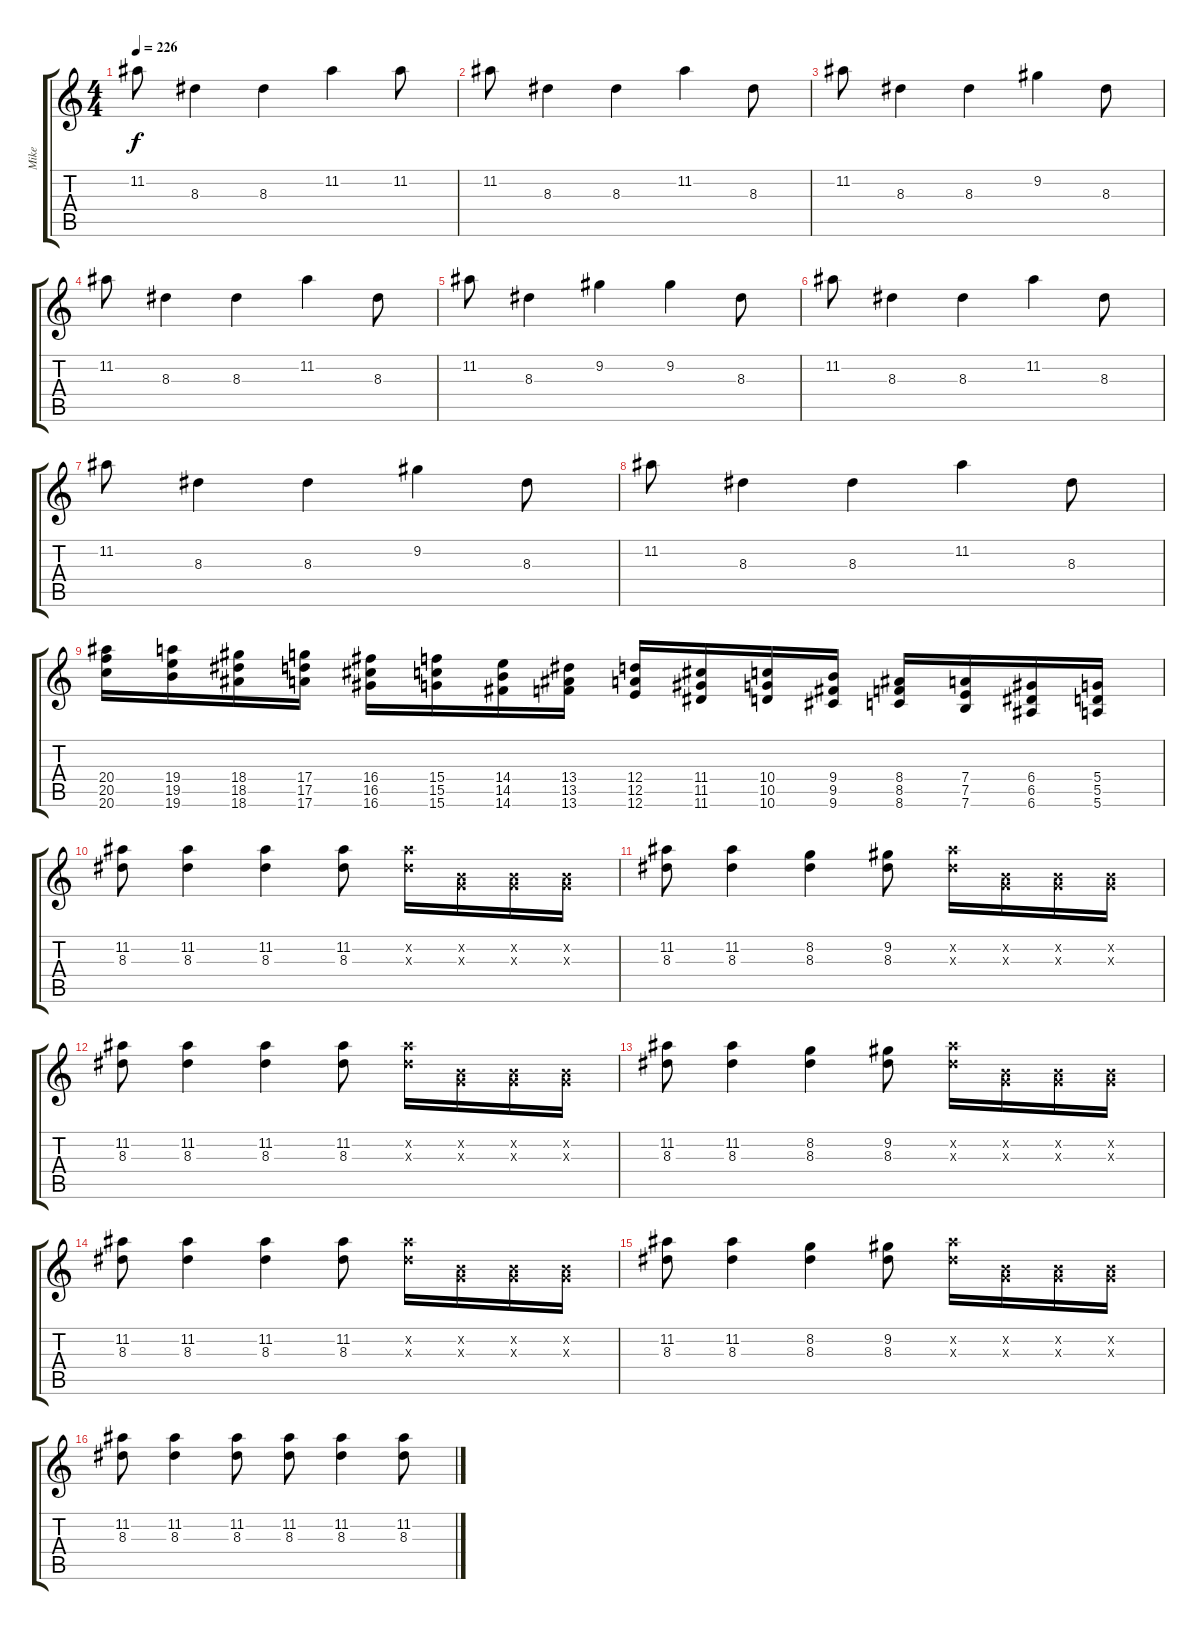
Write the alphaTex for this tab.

\track ("Mike" "Mike") {instrument distortionguitar}
\staff {score tabs}
\tuning (E4 B3 G3 D3 A2 E2) {hide}
\ts (4 4)
\tempo 226
\clef g2
\ks c
11.2.8{dy f} 8.3.4 8.3.4 11.2.4 11.2.8 |
11.2.8 8.3.4 8.3.4 11.2.4 8.3.8 |
11.2.8 8.3.4 8.3.4 9.2.4 8.3.8 |
11.2.8 8.3.4 8.3.4 11.2.4 8.3.8 |
11.2.8 8.3.4 9.2.4 9.2.4 8.3.8 |
11.2.8 8.3.4 8.3.4 11.2.4 8.3.8 |
11.2.8 8.3.4 8.3.4 9.2.4 8.3.8 |
11.2.8 8.3.4 8.3.4 11.2.4 8.3.8 |
(20.4 20.5 20.6).16 (19.4 19.5 19.6).16 (18.4 18.5 18.6).16 (17.4 17.5 17.6).16 (16.4 16.5 16.6).16 (15.4 15.5 15.6).16 (14.4 14.5 14.6).16 (13.4 13.5 13.6).16 (12.4 12.5 12.6).16 (11.4 11.5 11.6).16 (10.4 10.5 10.6).16 (9.4 9.5 9.6).16 (8.4 8.5 8.6).16 (7.4 7.5 7.6).16 (6.4 6.5 6.6).16 (5.4 5.5 5.6).16 |
(11.2 8.3).8 (11.2 8.3).4 (11.2 8.3).4 (11.2 8.3).8 (11.2{x} 8.3{x}).16 (0.2{x} 0.3{x}).16 (0.2{x} 0.3{x}).16 (0.2{x} 0.3{x}).16 |
(11.2 8.3).8 (11.2 8.3).4 (8.2 8.3).4 (9.2 8.3).8 (11.2{x} 8.3{x}).16 (0.2{x} 0.3{x}).16 (0.2{x} 0.3{x}).16 (0.2{x} 0.3{x}).16 |
(11.2 8.3).8 (11.2 8.3).4 (11.2 8.3).4 (11.2 8.3).8 (11.2{x} 8.3{x}).16 (0.2{x} 0.3{x}).16 (0.2{x} 0.3{x}).16 (0.2{x} 0.3{x}).16 |
(11.2 8.3).8 (11.2 8.3).4 (8.2 8.3).4 (9.2 8.3).8 (11.2{x} 8.3{x}).16 (0.2{x} 0.3{x}).16 (0.2{x} 0.3{x}).16 (0.2{x} 0.3{x}).16 |
(11.2 8.3).8 (11.2 8.3).4 (11.2 8.3).4 (11.2 8.3).8 (11.2{x} 8.3{x}).16 (0.2{x} 0.3{x}).16 (0.2{x} 0.3{x}).16 (0.2{x} 0.3{x}).16 |
(11.2 8.3).8 (11.2 8.3).4 (8.2 8.3).4 (9.2 8.3).8 (11.2{x} 8.3{x}).16 (0.2{x} 0.3{x}).16 (0.2{x} 0.3{x}).16 (0.2{x} 0.3{x}).16 |
(11.2 8.3).8 (11.2 8.3).4 (11.2 8.3).8 (11.2 8.3).8 (11.2 8.3).4 (11.2 8.3).8
